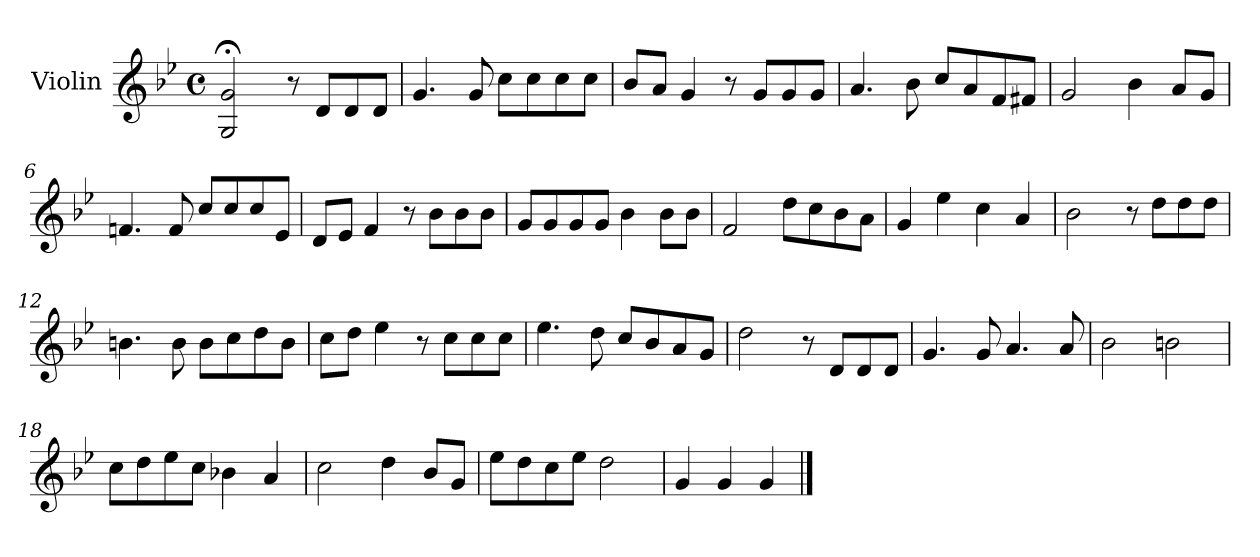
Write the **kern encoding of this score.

**kern
*part1
*staff1
*I"Violin
*I'Vln.
*clefG2
*k[b-e-]
*M4/4
*met(c)
=1
2G;</ 2g;</
8r
8d/L
8d/
8d/J
=2
4.g/
8g/
8cc\L
8cc\
8cc\
8cc\J
=3
8b-/L
8a/J
4g/
8r
8g/L
8g/
8g/J
=4
4.a/
8b-\
8cc/L
8a/
8f/
8f#X/J
=5
2g/
4b-\
8a/L
8g/J
!!LO:LB:g=z
=6
4.fn/
8f/
8cc/L
8cc/
8cc/
8e-/J
=7
8d/L
8e-/J
4f/
8r
8b-\L
8b-\
8b-\J
=8
8g/L
8g/
8g/
8g/J
4b-\
8b-\L
8b-\J
=9
2f/
8dd\L
8cc\
8b-\
8a\J
=10
4g/
4ee-\
4cc\
4a/
!!LO:LB:g=z
=11
2b-\
8r
8dd\L
8dd\
8dd\J
=12
4.bn\
8b\
8b\L
8cc\
8dd\
8b\J
=13
8cc\L
8dd\J
4ee-\
8r
8cc\L
8cc\
8cc\J
=14
4.ee-\
8dd\
8cc/L
8b-/
8a/
8g/J
=15
2dd\
8r
8d/L
8d/
8d/J
!!LO:LB:g=z
=16
4.g/
8g/
4.a/
8a/
=17
2b-\
2bn\
=18
8cc\L
8dd\
8ee-\
8cc\J
4b-X\
4a/
=19
2cc\
4dd\
8b-/L
8g/J
=20
8ee-\L
8dd\
8cc\
8ee-\J
2dd\
=21
4g/
4g/
4g/
==
*-
